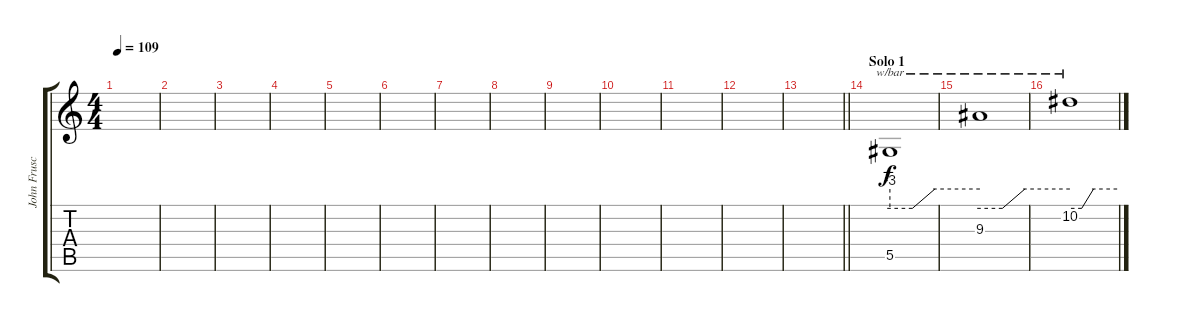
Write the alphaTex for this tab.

\track ("John Frusciante (solo)" "John Frusc") {instrument distortionguitar}
\staff {score tabs}
\tuning (E4 B3 G3 D3 A2 E2) {hide}
\ts (4 4)
\tempo 109
\clef g2
\ks c
|
|
|
|
|
|
|
|
|
|
|
|
\barLineRight lightlight
|
\section ("" "Solo 1")
5.5.1{tbe (custom default 0 -12 15 -12 30 0 60 0)} |
9.3.1{tbe (custom default 0 -12 15 -12 30 0 60 0)} |
10.2.1{tbe (custom default 0 -12 15 -12 30 0 60 0)}
